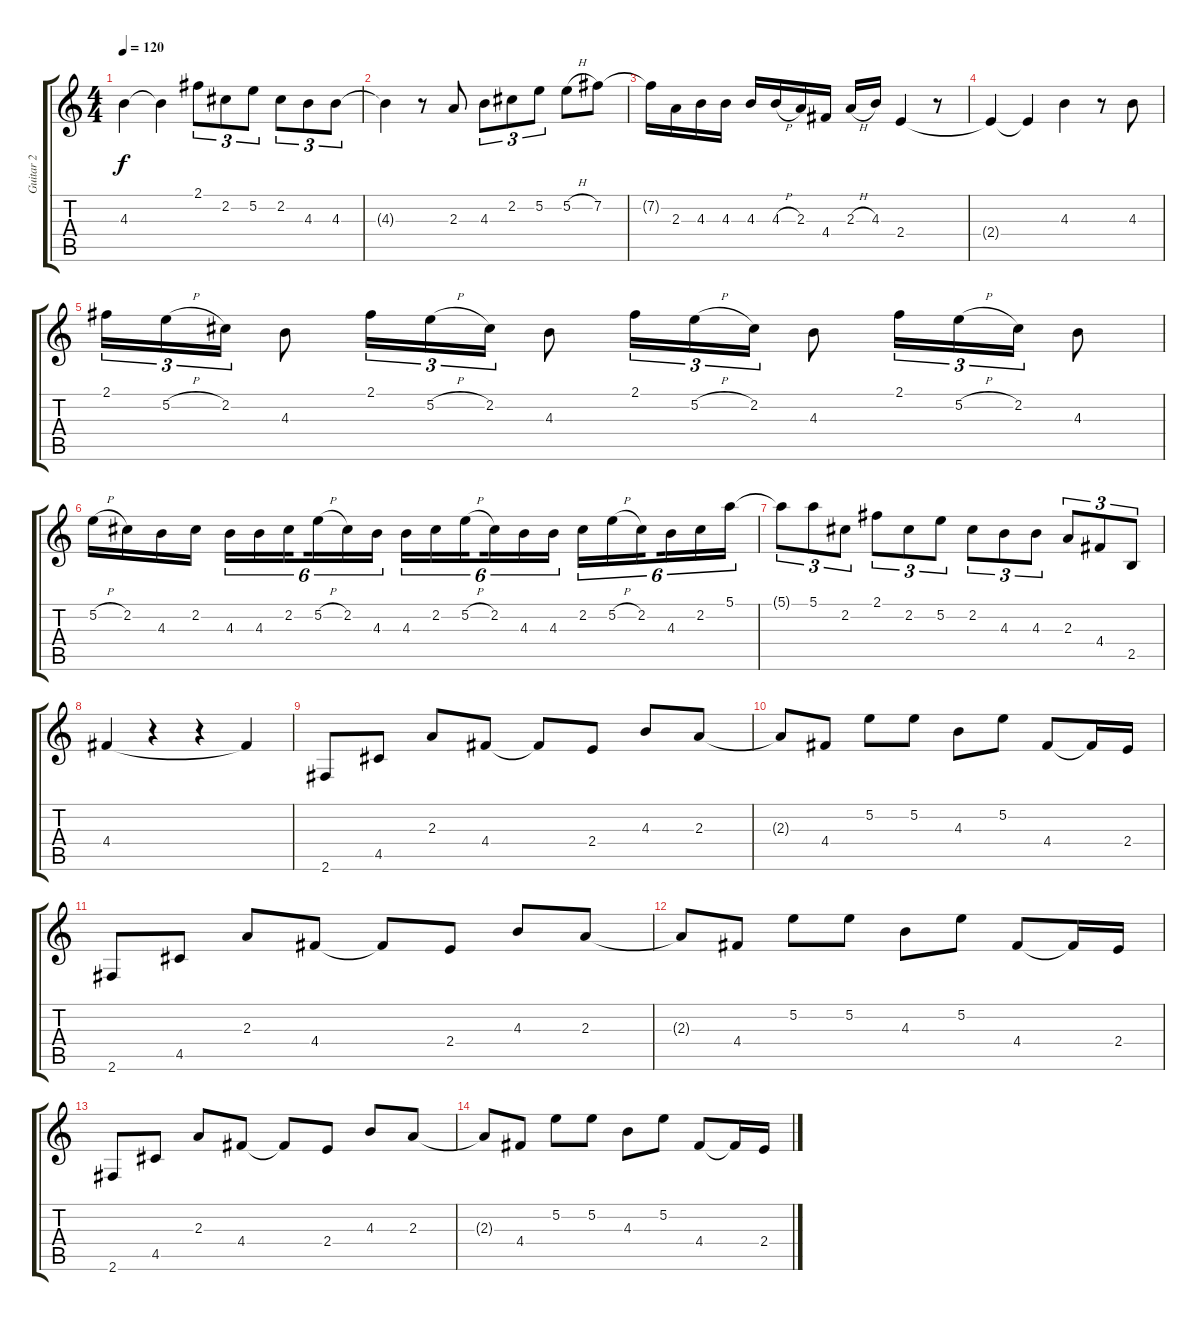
\track ("Guitar 2" "Guitar 2") {instrument distortionguitar}
\staff {score tabs}
\tuning (E4 B3 G3 D3 A2 E2) {hide}
\ts (4 4)
\tempo 120
\clef g2
\ks c
4.3.4{dy f} 4.3{t}.4 2.1.8{tu (3 2)} 2.2.8{tu (3 2)} 5.2.8{tu (3 2)} 2.2.8{tu (3 2)} 4.3.8{tu (3 2)} 4.3.8{tu (3 2)} |
4.3{t}.4 r.8 2.3.8 4.3.8{tu (3 2)} 2.2.8{tu (3 2)} 5.2.8{tu (3 2)} 5.2{h}.8 7.2.8 |
7.2{t}.16 2.3.16 4.3.16 4.3.16 4.3.16 4.3{h}.16 2.3.16 4.4.16 2.3{h}.16 4.3.16 2.4.4 r.8 |
2.4{t}.4 2.4{t}.4 4.3.4 r.8 4.3.8 |
2.1.16{tu (3 2)} 5.2{h}.16{tu (3 2)} 2.2.16{tu (3 2)} 4.3.8 2.1.16{tu (3 2)} 5.2{h}.16{tu (3 2)} 2.2.16{tu (3 2)} 4.3.8 2.1.16{tu (3 2)} 5.2{h}.16{tu (3 2)} 2.2.16{tu (3 2)} 4.3.8 2.1.16{tu (3 2)} 5.2{h}.16{tu (3 2)} 2.2.16{tu (3 2)} 4.3.8 |
5.2{h}.16 2.2.16 4.3.16 2.2.16 4.3.16{tu (6 4)} 4.3.16{tu (6 4)} 2.2.16{tu (6 4) beam splitsecondary} 5.2{h}.16{tu (6 4)} 2.2.16{tu (6 4)} 4.3.16{tu (6 4)} 4.3.16{tu (6 4)} 2.2.16{tu (6 4)} 5.2{h}.16{tu (6 4) beam splitsecondary} 2.2.16{tu (6 4)} 4.3.16{tu (6 4)} 4.3.16{tu (6 4)} 2.2.16{tu (6 4)} 5.2{h}.16{tu (6 4)} 2.2.16{tu (6 4) beam splitsecondary} 4.3.16{tu (6 4)} 2.2.16{tu (6 4)} 5.1.16{tu (6 4)} |
5.1{t}.8{tu (3 2)} 5.1.8{tu (3 2)} 2.2.8{tu (3 2)} 2.1.8{tu (3 2)} 2.2.8{tu (3 2)} 5.2.8{tu (3 2)} 2.2.8{tu (3 2)} 4.3.8{tu (3 2)} 4.3.8{tu (3 2)} 2.3.8{tu (3 2)} 4.4.8{tu (3 2)} 2.5.8{tu (3 2)} |
4.4.4 r.4 r.4 4.4{t}.4 |
2.6.8 4.5.8 2.3.8 4.4.8 4.4{t}.8 2.4.8 4.3.8 2.3.8 |
2.3{t}.8 4.4.8 5.2.8 5.2.8 4.3.8 5.2.8 4.4.8 4.4{t}.16 2.4.16 |
2.6.8 4.5.8 2.3.8 4.4.8 4.4{t}.8 2.4.8 4.3.8 2.3.8 |
2.3{t}.8 4.4.8 5.2.8 5.2.8 4.3.8 5.2.8 4.4.8 4.4{t}.16 2.4.16 |
2.6.8 4.5.8 2.3.8 4.4.8 4.4{t}.8 2.4.8 4.3.8 2.3.8 |
2.3{t}.8 4.4.8 5.2.8 5.2.8 4.3.8 5.2.8 4.4.8 4.4{t}.16 2.4.16
